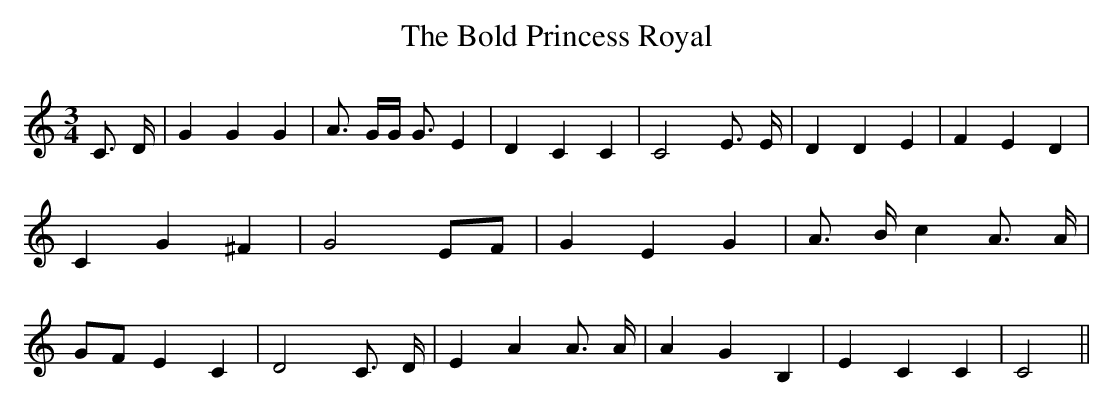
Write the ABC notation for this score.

X:1
T:The Bold Princess Royal
M:3/4
L:1/4
K:C
 C3/4 D/4| G G G| A3/4 G/4G/4 G3/4 E| D C C| C2 E3/4 E/4| D D E| F E D|\
 C G ^F| G2E/2-F/2| G E G| A3/4- B/4 c A3/4 A/4|G/2-F/2 E C| D2 C3/4 D/4|\
 E A A3/4 A/4| A G B,| E C C| C2||
